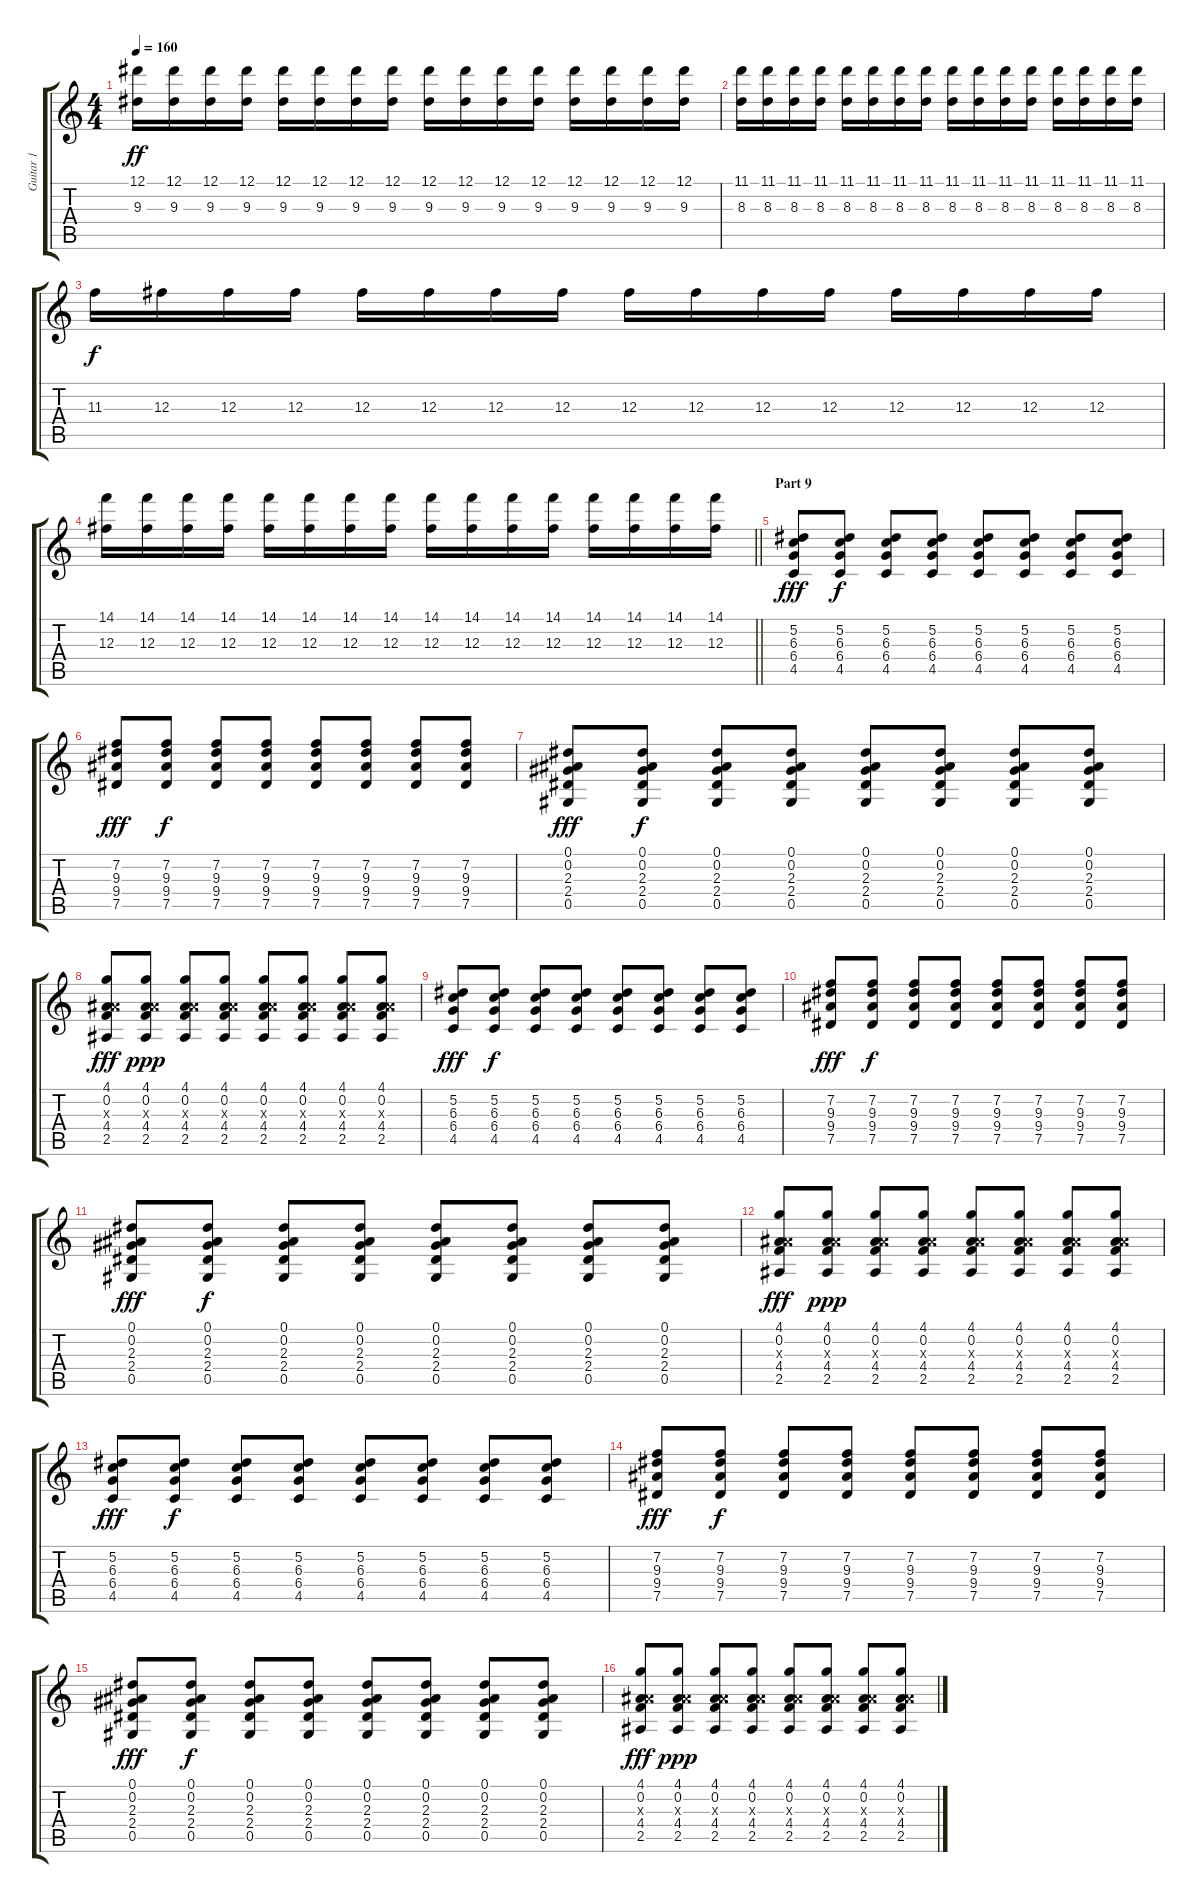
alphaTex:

\track ("Guitar 1" "Guitar 1") {instrument electricguitarclean}
\staff {score tabs}
\tuning (Eb4 Bb3 Gb3 Db3 Ab2 Eb2) {hide}
\ts (4 4)
\tempo 160
\clef g2
\ks c
(12.1 9.3).16{dy ff} (12.1 9.3).16 (12.1 9.3).16 (12.1 9.3).16 (12.1 9.3).16 (12.1 9.3).16 (12.1 9.3).16 (12.1 9.3).16 (12.1 9.3).16 (12.1 9.3).16 (12.1 9.3).16 (12.1 9.3).16 (12.1 9.3).16 (12.1 9.3).16 (12.1 9.3).16 (12.1 9.3).16 |
(11.1 8.3).16 (11.1 8.3).16 (11.1 8.3).16 (11.1 8.3).16 (11.1 8.3).16 (11.1 8.3).16 (11.1 8.3).16 (11.1 8.3).16 (11.1 8.3).16 (11.1 8.3).16 (11.1 8.3).16 (11.1 8.3).16 (11.1 8.3).16 (11.1 8.3).16 (11.1 8.3).16 (11.1 8.3).16 |
11.3.16{dy f} 12.3.16 12.3.16 12.3.16 12.3.16 12.3.16 12.3.16 12.3.16 12.3.16 12.3.16 12.3.16 12.3.16 12.3.16 12.3.16 12.3.16 12.3.16 |
\barLineRight lightlight
(14.1 12.3).16 (14.1 12.3).16 (14.1 12.3).16 (14.1 12.3).16 (14.1 12.3).16 (14.1 12.3).16 (14.1 12.3).16 (14.1 12.3).16 (14.1 12.3).16 (14.1 12.3).16 (14.1 12.3).16 (14.1 12.3).16 (14.1 12.3).16 (14.1 12.3).16 (14.1 12.3).16 (14.1 12.3).16 |
\section ("" "Part 9")
(5.2 6.3 6.4 4.5).8{dy fff} (5.2 6.3 6.4 4.5).8{dy f} (5.2 6.3 6.4 4.5).8 (5.2 6.3 6.4 4.5).8 (5.2 6.3 6.4 4.5).8 (5.2 6.3 6.4 4.5).8 (5.2 6.3 6.4 4.5).8 (5.2 6.3 6.4 4.5).8 |
(7.2 9.3 9.4 7.5).8{dy fff} (7.2 9.3 9.4 7.5).8{dy f} (7.2 9.3 9.4 7.5).8 (7.2 9.3 9.4 7.5).8 (7.2 9.3 9.4 7.5).8 (7.2 9.3 9.4 7.5).8 (7.2 9.3 9.4 7.5).8 (7.2 9.3 9.4 7.5).8 |
(0.1 0.2 2.3 2.4 0.5).8{dy fff} (0.1 0.2 2.3 2.4 0.5).8{dy f} (0.1 0.2 2.3 2.4 0.5).8 (0.1 0.2 2.3 2.4 0.5).8 (0.1 0.2 2.3 2.4 0.5).8 (0.1 0.2 2.3 2.4 0.5).8 (0.1 0.2 2.3 2.4 0.5).8 (0.1 0.2 2.3 2.4 0.5).8 |
(4.1 0.2 4.3{x} 4.4 2.5).8{dy fff} (4.1 0.2 4.3{x} 4.4 2.5).8{dy ppp} (4.1 0.2 4.3{x} 4.4 2.5).8 (4.1 0.2 4.3{x} 4.4 2.5).8 (4.1 0.2 4.3{x} 4.4 2.5).8 (4.1 0.2 4.3{x} 4.4 2.5).8 (4.1 0.2 4.3{x} 4.4 2.5).8 (4.1 0.2 4.3{x} 4.4 2.5).8 |
(5.2 6.3 6.4 4.5).8{dy fff} (5.2 6.3 6.4 4.5).8{dy f} (5.2 6.3 6.4 4.5).8 (5.2 6.3 6.4 4.5).8 (5.2 6.3 6.4 4.5).8 (5.2 6.3 6.4 4.5).8 (5.2 6.3 6.4 4.5).8 (5.2 6.3 6.4 4.5).8 |
(7.2 9.3 9.4 7.5).8{dy fff} (7.2 9.3 9.4 7.5).8{dy f} (7.2 9.3 9.4 7.5).8 (7.2 9.3 9.4 7.5).8 (7.2 9.3 9.4 7.5).8 (7.2 9.3 9.4 7.5).8 (7.2 9.3 9.4 7.5).8 (7.2 9.3 9.4 7.5).8 |
(0.1 0.2 2.3 2.4 0.5).8{dy fff} (0.1 0.2 2.3 2.4 0.5).8{dy f} (0.1 0.2 2.3 2.4 0.5).8 (0.1 0.2 2.3 2.4 0.5).8 (0.1 0.2 2.3 2.4 0.5).8 (0.1 0.2 2.3 2.4 0.5).8 (0.1 0.2 2.3 2.4 0.5).8 (0.1 0.2 2.3 2.4 0.5).8 |
(4.1 0.2 4.3{x} 4.4 2.5).8{dy fff} (4.1 0.2 4.3{x} 4.4 2.5).8{dy ppp} (4.1 0.2 4.3{x} 4.4 2.5).8 (4.1 0.2 4.3{x} 4.4 2.5).8 (4.1 0.2 4.3{x} 4.4 2.5).8 (4.1 0.2 4.3{x} 4.4 2.5).8 (4.1 0.2 4.3{x} 4.4 2.5).8 (4.1 0.2 4.3{x} 4.4 2.5).8 |
(5.2 6.3 6.4 4.5).8{dy fff} (5.2 6.3 6.4 4.5).8{dy f} (5.2 6.3 6.4 4.5).8 (5.2 6.3 6.4 4.5).8 (5.2 6.3 6.4 4.5).8 (5.2 6.3 6.4 4.5).8 (5.2 6.3 6.4 4.5).8 (5.2 6.3 6.4 4.5).8 |
(7.2 9.3 9.4 7.5).8{dy fff} (7.2 9.3 9.4 7.5).8{dy f} (7.2 9.3 9.4 7.5).8 (7.2 9.3 9.4 7.5).8 (7.2 9.3 9.4 7.5).8 (7.2 9.3 9.4 7.5).8 (7.2 9.3 9.4 7.5).8 (7.2 9.3 9.4 7.5).8 |
(0.1 0.2 2.3 2.4 0.5).8{dy fff} (0.1 0.2 2.3 2.4 0.5).8{dy f} (0.1 0.2 2.3 2.4 0.5).8 (0.1 0.2 2.3 2.4 0.5).8 (0.1 0.2 2.3 2.4 0.5).8 (0.1 0.2 2.3 2.4 0.5).8 (0.1 0.2 2.3 2.4 0.5).8 (0.1 0.2 2.3 2.4 0.5).8 |
(4.1 0.2 4.3{x} 4.4 2.5).8{dy fff} (4.1 0.2 4.3{x} 4.4 2.5).8{dy ppp} (4.1 0.2 4.3{x} 4.4 2.5).8 (4.1 0.2 4.3{x} 4.4 2.5).8 (4.1 0.2 4.3{x} 4.4 2.5).8 (4.1 0.2 4.3{x} 4.4 2.5).8 (4.1 0.2 4.3{x} 4.4 2.5).8 (4.1 0.2 4.3{x} 4.4 2.5).8
